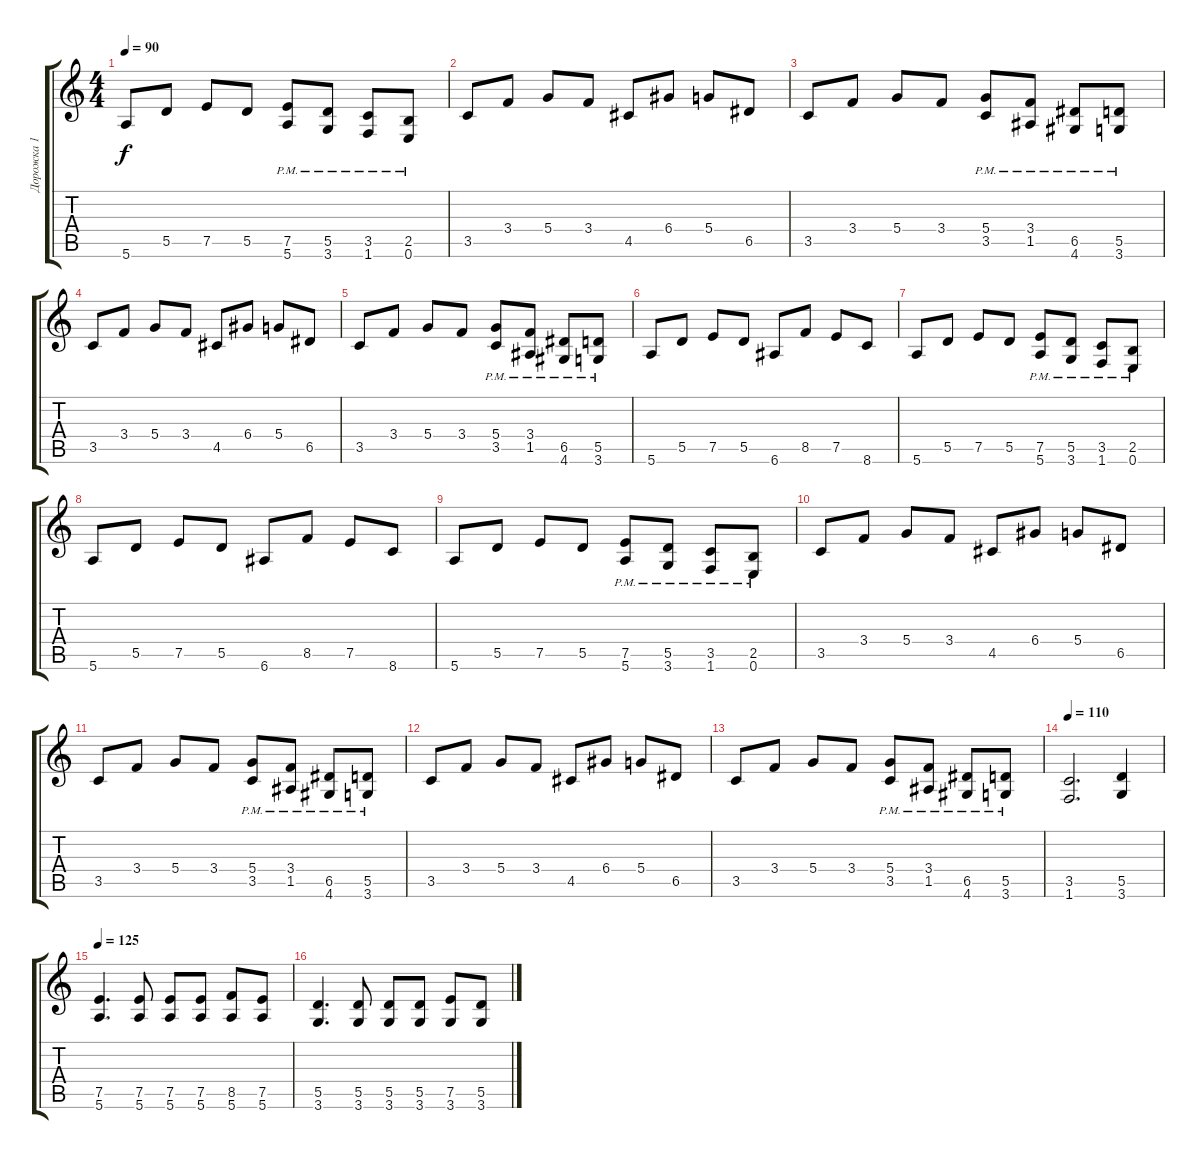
\track ("Дорожка 1" "Дорожка 1") {instrument distortionguitar}
\staff {score tabs}
\tuning (E4 B3 G3 D3 A2 E2) {hide}
\ts (4 4)
\tempo 90
\clef g2
\ks c
5.6.8{dy f} 5.5.8 7.5.8 5.5.8 (7.5{pm} 5.6{pm}).8 (5.5{pm} 3.6{pm}).8 (3.5{pm} 1.6{pm}).8 (2.5{pm} 0.6{pm}).8 |
3.5.8 3.4.8 5.4.8 3.4.8 4.5.8 6.4.8 5.4.8 6.5.8 |
3.5.8 3.4.8 5.4.8 3.4.8 (5.4{pm} 3.5{pm}).8 (3.4{pm} 1.5{pm}).8 (6.5{pm} 4.6{pm}).8 (5.5{pm} 3.6{pm}).8 |
3.5.8 3.4.8 5.4.8 3.4.8 4.5.8 6.4.8 5.4.8 6.5.8 |
3.5.8 3.4.8 5.4.8 3.4.8 (5.4{pm} 3.5{pm}).8 (3.4{pm} 1.5{pm}).8 (6.5{pm} 4.6{pm}).8 (5.5{pm} 3.6{pm}).8 |
5.6.8 5.5.8 7.5.8 5.5.8 6.6.8 8.5.8 7.5.8 8.6.8 |
5.6.8 5.5.8 7.5.8 5.5.8 (7.5{pm} 5.6{pm}).8 (5.5{pm} 3.6{pm}).8 (3.5{pm} 1.6{pm}).8 (2.5{pm} 0.6{pm}).8 |
5.6.8 5.5.8 7.5.8 5.5.8 6.6.8 8.5.8 7.5.8 8.6.8 |
5.6.8 5.5.8 7.5.8 5.5.8 (7.5{pm} 5.6{pm}).8 (5.5{pm} 3.6{pm}).8 (3.5{pm} 1.6{pm}).8 (2.5{pm} 0.6{pm}).8 |
3.5.8 3.4.8 5.4.8 3.4.8 4.5.8 6.4.8 5.4.8 6.5.8 |
3.5.8 3.4.8 5.4.8 3.4.8 (5.4{pm} 3.5{pm}).8 (3.4{pm} 1.5{pm}).8 (6.5{pm} 4.6{pm}).8 (5.5{pm} 3.6{pm}).8 |
3.5.8 3.4.8 5.4.8 3.4.8 4.5.8 6.4.8 5.4.8 6.5.8 |
3.5.8 3.4.8 5.4.8 3.4.8 (5.4{pm} 3.5{pm}).8 (3.4{pm} 1.5{pm}).8 (6.5{pm} 4.6{pm}).8 (5.5{pm} 3.6{pm}).8 |
\tempo 110
(3.5 1.6).2{d} (5.5 3.6).4 |
\tempo 125
(7.5 5.6).4{d} (7.5 5.6).8 (7.5 5.6).8 (7.5 5.6).8 (8.5 5.6).8 (7.5 5.6).8 |
(5.5 3.6).4{d} (5.5 3.6).8 (5.5 3.6).8 (5.5 3.6).8 (7.5 3.6).8 (5.5 3.6).8
